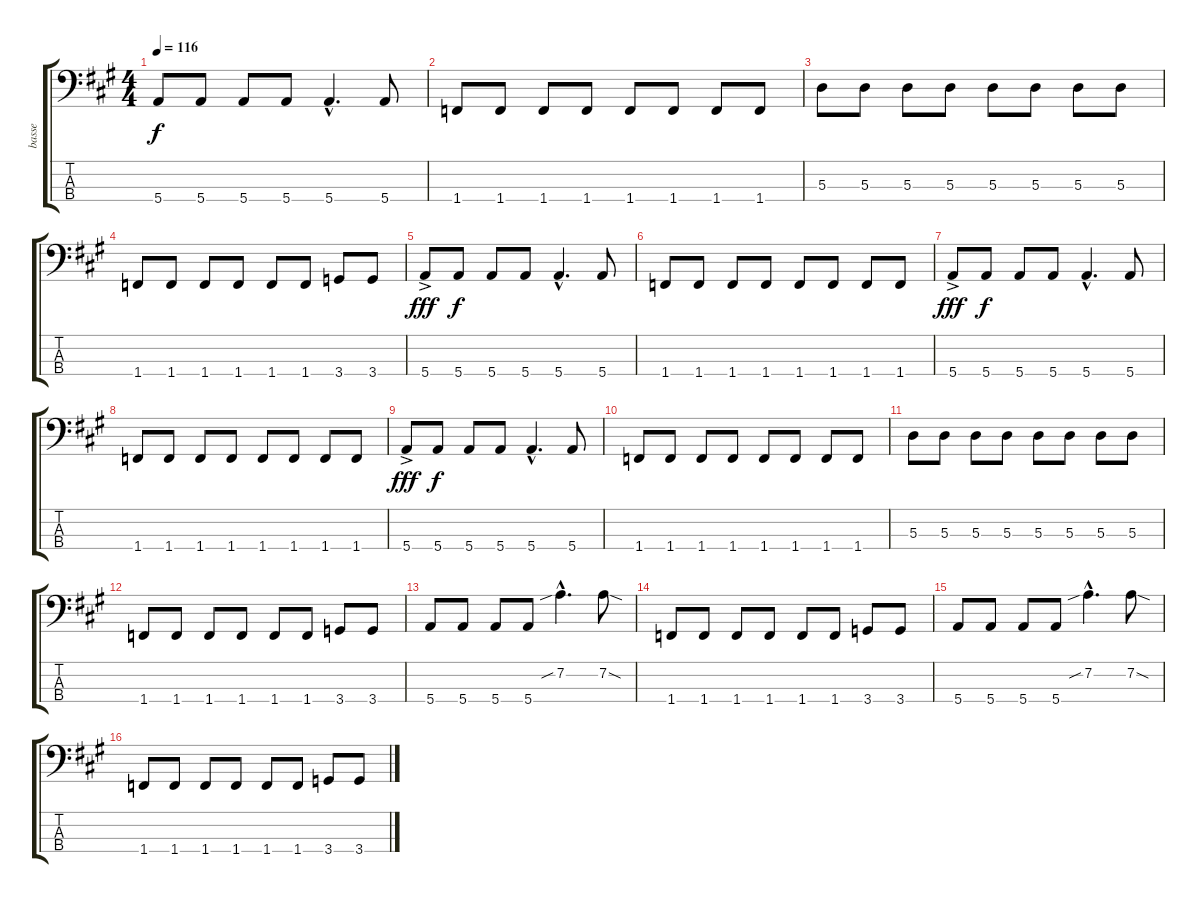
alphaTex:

\track ("basse" "basse") {instrument electricbassfinger}
\staff {score tabs}
\tuning (G2 D2 A1 E1) {hide}
\ts (4 4)
\tempo 116
\clef f4
\ks a
5.4.8{dy f} 5.4.8 5.4.8 5.4.8 5.4{hac}.4{d} 5.4.8 |
1.4.8 1.4.8 1.4.8 1.4.8 1.4.8 1.4.8 1.4.8 1.4.8 |
5.3.8 5.3.8 5.3.8 5.3.8 5.3.8 5.3.8 5.3.8 5.3.8 |
1.4.8 1.4.8 1.4.8 1.4.8 1.4.8 1.4.8 3.4.8 3.4.8 |
5.4{ac}.8{dy fff} 5.4.8{dy f} 5.4.8 5.4.8 5.4{hac}.4{d} 5.4.8 |
1.4.8 1.4.8 1.4.8 1.4.8 1.4.8 1.4.8 1.4.8 1.4.8 |
5.4{ac}.8{dy fff} 5.4.8{dy f} 5.4.8 5.4.8 5.4{hac}.4{d} 5.4.8 |
1.4.8 1.4.8 1.4.8 1.4.8 1.4.8 1.4.8 1.4.8 1.4.8 |
5.4{ac}.8{dy fff} 5.4.8{dy f} 5.4.8 5.4.8 5.4{hac}.4{d} 5.4.8 |
1.4.8 1.4.8 1.4.8 1.4.8 1.4.8 1.4.8 1.4.8 1.4.8 |
5.3.8 5.3.8 5.3.8 5.3.8 5.3.8 5.3.8 5.3.8 5.3.8 |
1.4.8 1.4.8 1.4.8 1.4.8 1.4.8 1.4.8 3.4.8 3.4.8 |
5.4.8 5.4.8 5.4.8 5.4.8 7.2{sib hac}.4{d} 7.2{sod}.8 |
1.4.8 1.4.8 1.4.8 1.4.8 1.4.8 1.4.8 3.4.8 3.4.8 |
5.4.8 5.4.8 5.4.8 5.4.8 7.2{sib hac}.4{d} 7.2{sod}.8 |
1.4.8 1.4.8 1.4.8 1.4.8 1.4.8 1.4.8 3.4.8 3.4.8
